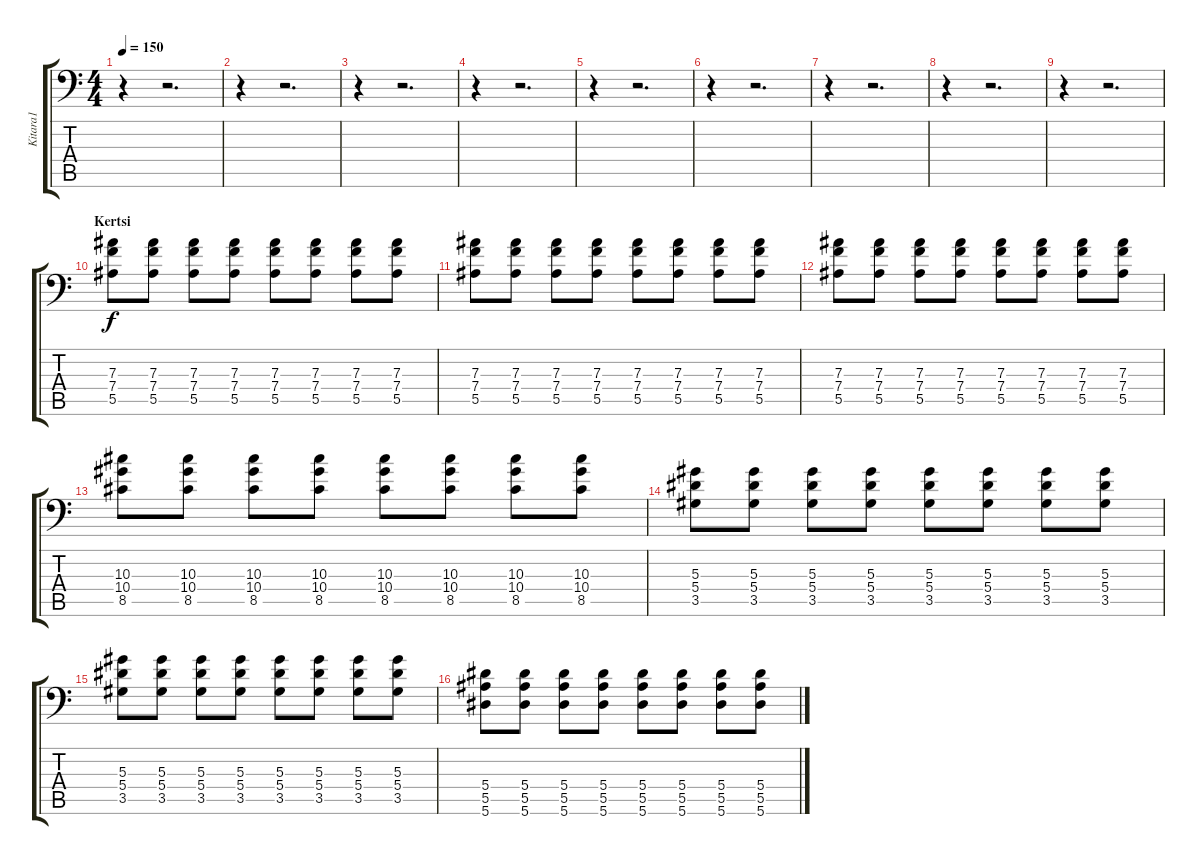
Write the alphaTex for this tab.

\track ("Kitara1" "Kitara1") {instrument distortionguitar}
\staff {score tabs}
\tuning (C4 G3 Eb3 Bb2 F2 Bb1) {hide}
\ts (4 4)
\tempo 150
\clef f4
\ks c
r.4{dy f} r.2{d} |
r.4 r.2{d} |
r.4 r.2{d} |
r.4 r.2{d} |
r.4 r.2{d} |
r.4 r.2{d} |
r.4 r.2{d} |
r.4 r.2{d} |
r.4 r.2{d} |
\section ("" "Kertsi")
(7.3 7.4 5.5).8 (7.3 7.4 5.5).8 (7.3 7.4 5.5).8 (7.3 7.4 5.5).8 (7.3 7.4 5.5).8 (7.3 7.4 5.5).8 (7.3 7.4 5.5).8 (7.3 7.4 5.5).8 |
(7.3 7.4 5.5).8 (7.3 7.4 5.5).8 (7.3 7.4 5.5).8 (7.3 7.4 5.5).8 (7.3 7.4 5.5).8 (7.3 7.4 5.5).8 (7.3 7.4 5.5).8 (7.3 7.4 5.5).8 |
(7.3 7.4 5.5).8 (7.3 7.4 5.5).8 (7.3 7.4 5.5).8 (7.3 7.4 5.5).8 (7.3 7.4 5.5).8 (7.3 7.4 5.5).8 (7.3 7.4 5.5).8 (7.3 7.4 5.5).8 |
(10.3 10.4 8.5).8 (10.3 10.4 8.5).8 (10.3 10.4 8.5).8 (10.3 10.4 8.5).8 (10.3 10.4 8.5).8 (10.3 10.4 8.5).8 (10.3 10.4 8.5).8 (10.3 10.4 8.5).8 |
(5.3 5.4 3.5).8 (5.3 5.4 3.5).8 (5.3 5.4 3.5).8 (5.3 5.4 3.5).8 (5.3 5.4 3.5).8 (5.3 5.4 3.5).8 (5.3 5.4 3.5).8 (5.3 5.4 3.5).8 |
(5.3 5.4 3.5).8 (5.3 5.4 3.5).8 (5.3 5.4 3.5).8 (5.3 5.4 3.5).8 (5.3 5.4 3.5).8 (5.3 5.4 3.5).8 (5.3 5.4 3.5).8 (5.3 5.4 3.5).8 |
(5.4 5.5 5.6).8 (5.4 5.5 5.6).8 (5.4 5.5 5.6).8 (5.4 5.5 5.6).8 (5.4 5.5 5.6).8 (5.4 5.5 5.6).8 (5.4 5.5 5.6).8 (5.4 5.5 5.6).8
